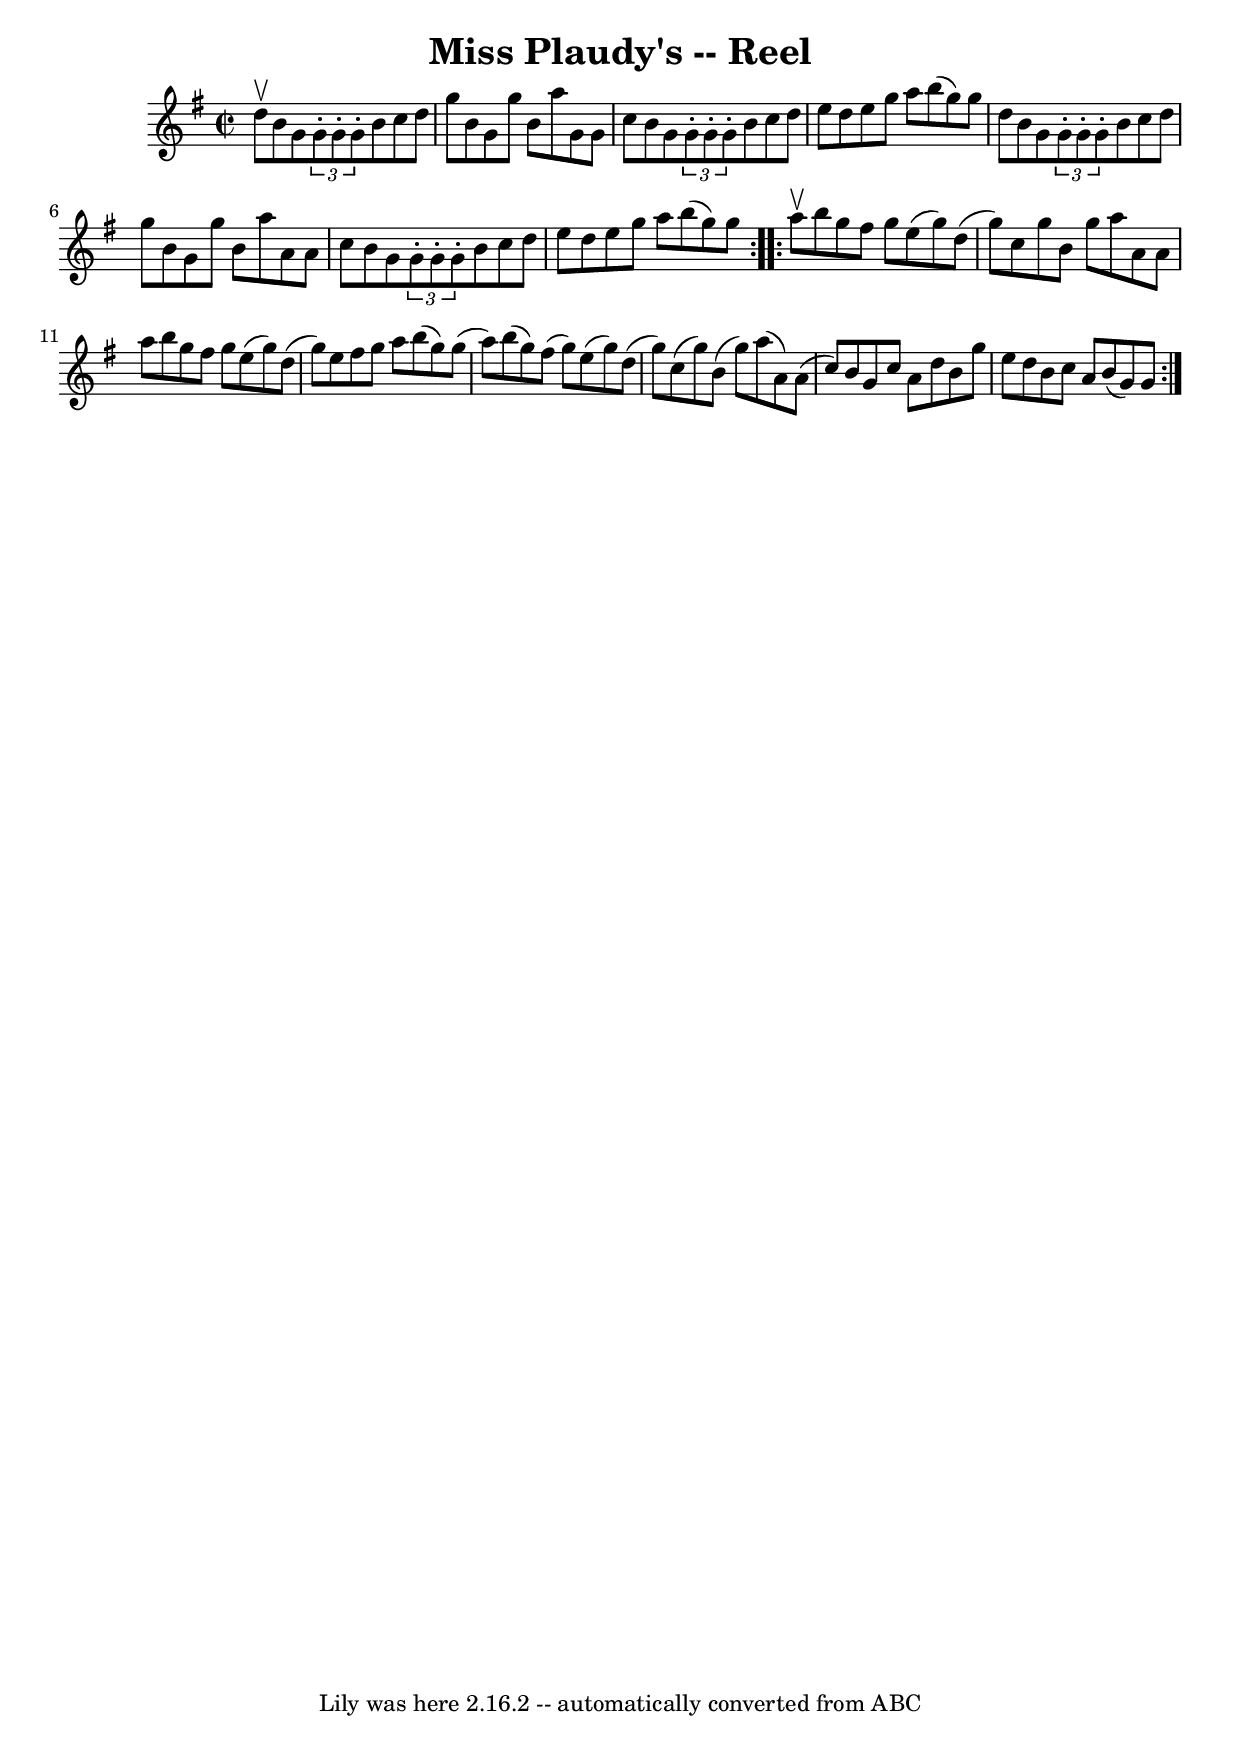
\version "2.7.40"
\include "Mammoth.ily"
\header {
	%% book = "Ryan's Mammoth Collection"
	crossRefNumber = "1"
	footnotes = "\\\\271"
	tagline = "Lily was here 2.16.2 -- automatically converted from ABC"
	title = "Miss Plaudy's -- Reel"
}
voicedefault =  {


\repeat volta 2 {
\override Staff.TimeSignature #'style = #'C
 \time 2/2 
\key g \major d''8^\upbow |
 b'8 g'8  \times 2/3 {   
g'8 -. g'8 -. g'8 -. } b'8 c''8 d''8 g''8    |
 b'8    
g'8 g''8 b'8 a''8 g'8 g'8 c''8    |
 b'8 g'8  
\times 2/3 { g'8 -. g'8 -. g'8 -. } b'8 c''8 d''8 e''8    
|
 d''8 e''8 g''8 a''8 b''8 (g''8) g''8 d''8    
|
 b'8 g'8  \times 2/3 { g'8 -. g'8 -. g'8 -. } b'8    
c''8 d''8 g''8    |
 b'8 g'8 g''8 b'8 a''8 a'8    
a'8 c''8    |
 b'8 g'8  \times 2/3 { g'8 -. g'8 -. g'8 -. } 
 b'8 c''8 d''8 e''8    |
 d''8 e''8 g''8 a''8    
b''8 (g''8) g''8  }     \repeat volta 2 { a''8^\upbow |
     
b''8 g''8 fis''8 g''8 e''8 (g''8) d''8 (g''8)   
|
 c''8 g''8 b'8 g''8 a''8 a'8 a'8 a''8    
|
 b''8 g''8 fis''8 g''8 e''8 (g''8) d''8 (g''8  
-)   |
 e''8 fis''8 g''8 a''8 b''8 (g''8) g''8 (
a''8)   |
 b''8 (g''8) fis''8 (g''8) e''8 (g''8 
) d''8 (g''8)   |
 c''8 (g''8) b'8 (g''8)   
a''8 (a'8) a'8 (c''8)   |
 b'8 g'8 c''8 a'8    
d''8 b'8 g''8 e''8    |
 d''8 b'8 c''8 a'8 b'8 (
g'8) g'8  }   
}

\score{
    <<

	\context Staff="default"
	{
	    \voicedefault 
	}

    >>
	\layout {
	}
	\midi {}
}
